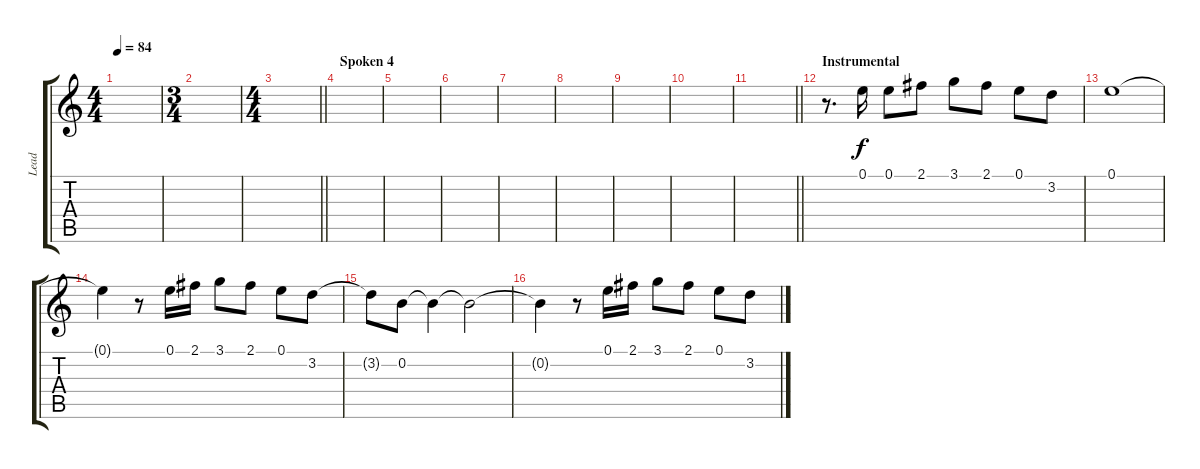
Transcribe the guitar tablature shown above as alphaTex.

\track ("Lead" "Lead") {instrument distortionguitar}
\staff {score tabs}
\tuning (E4 B3 G3 D3 A2 E2) {hide}
\ts (4 4)
\tempo 84
\clef g2
\ks c
|
\ts (3 4)
|
\ts (4 4)
\barLineRight lightlight
|
\section ("" "Spoken 4")
|
|
|
|
|
|
|
\barLineRight lightlight
|
\section ("" "Instrumental")
r.8{d} 0.1.16 0.1.8 2.1.8 3.1.8 2.1.8 0.1.8 3.2.8 |
0.1.1 |
0.1{t}.4 r.8 0.1.16 2.1.16 3.1.8 2.1.8 0.1.8 3.2.8 |
3.2{t}.8 0.2.8 0.2{t}.4 0.2{t}.2 |
0.2{t}.4 r.8 0.1.16 2.1.16 3.1.8 2.1.8 0.1.8 3.2.8
